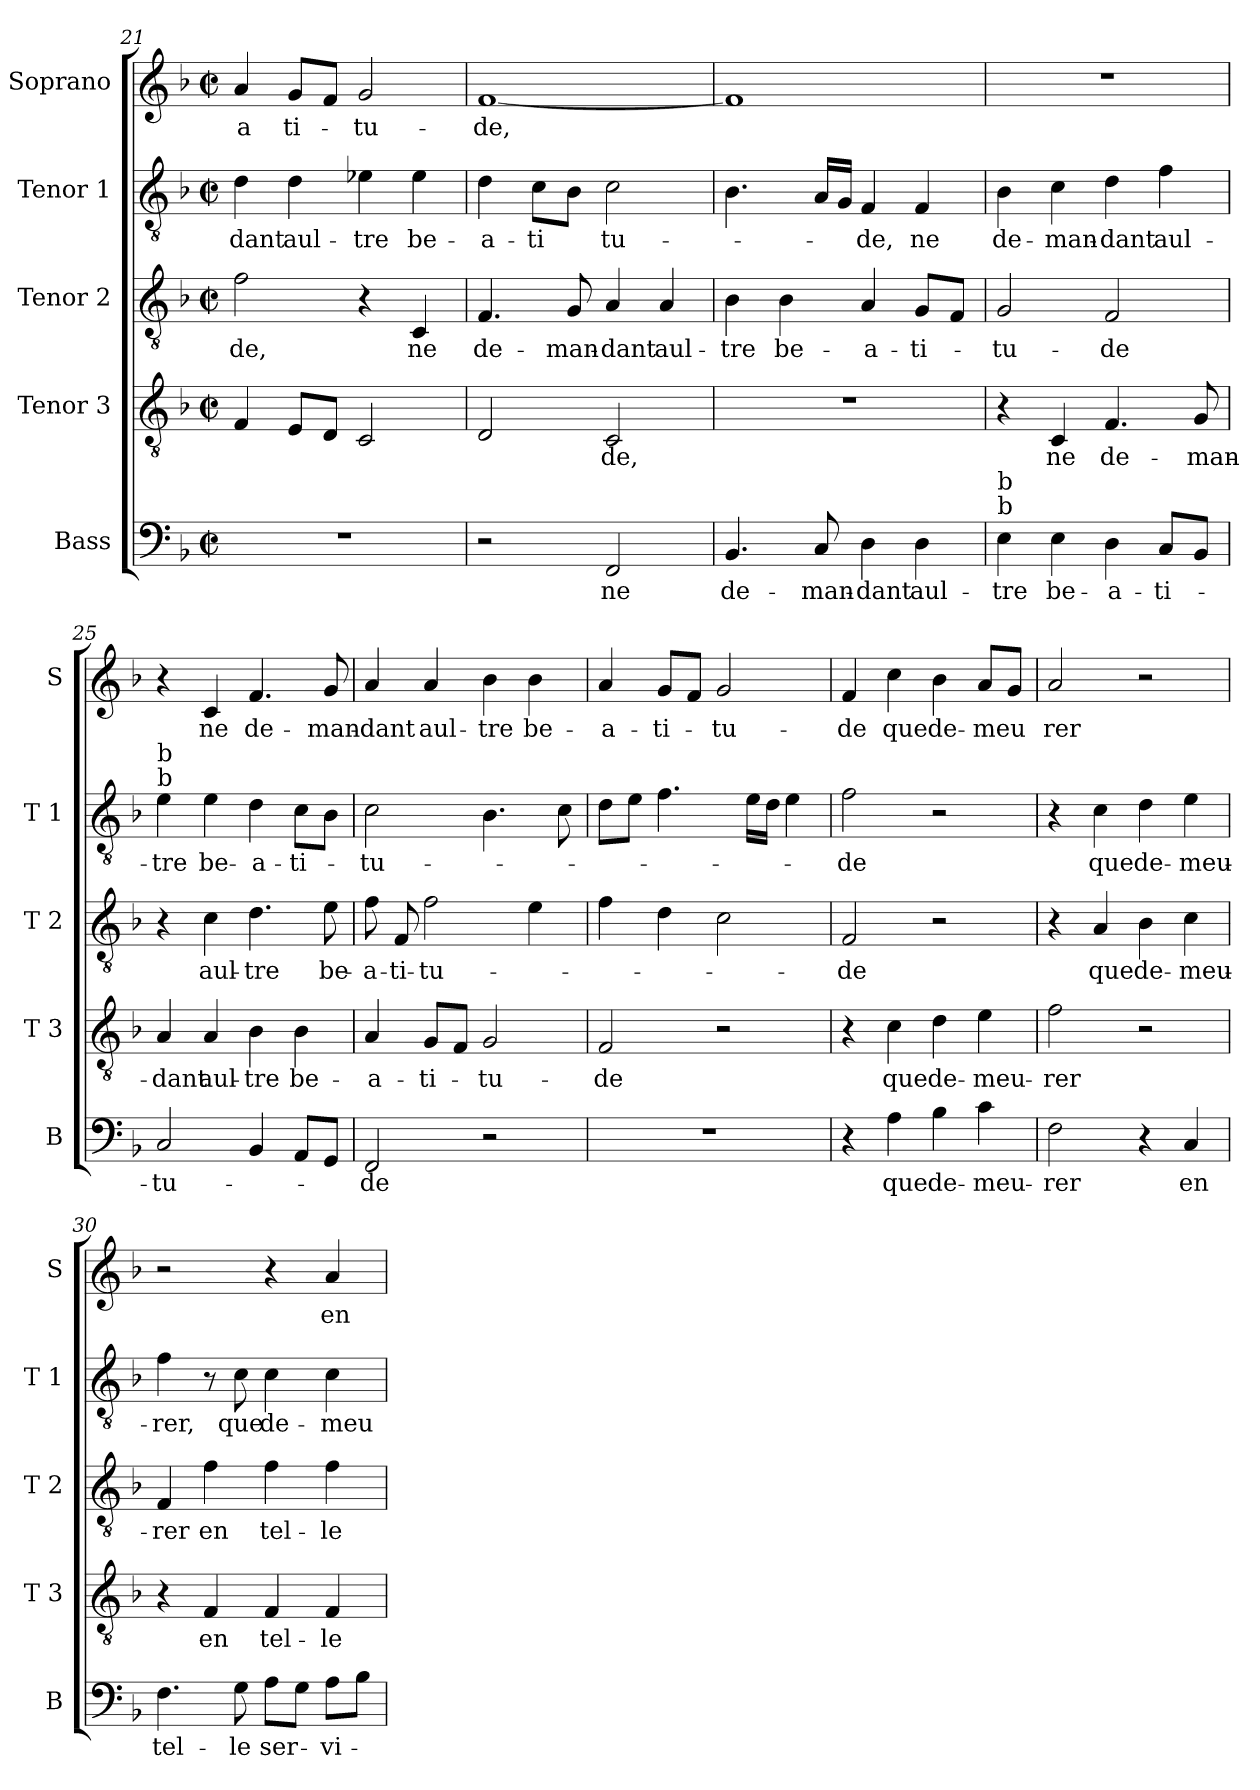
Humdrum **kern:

**kern	**text	**kern	**text	**kern	**text	**kern	**text	**kern	**text
*part5	*part5	*part4	*part4	*part3	*part3	*part2	*part2	*part1	*part1
*staff5	*staff5	*staff4	*staff4	*staff3	*staff3	*staff2	*staff2	*staff1	*staff1
*I"Bass	*	*I"Tenor 3	*	*I"Tenor 2	*	*I"Tenor 1	*	*I"Soprano	*
*I'B	*	*I'T 3	*	*I'T 2	*	*I'T 1	*	*I'S	*
*clefF4	*	*clefGv2	*	*clefGv2	*	*clefGv2	*	*clefG2	*
*k[b-]	*	*k[b-]	*	*k[b-]	*	*k[b-]	*	*k[b-]	*
*F:	*	*F:	*	*F:	*	*F:	*	*F:	*
*M2/2	*	*M2/2	*	*M2/2	*	*M2/2	*	*M2/2	*
*met(c|)	*	*met(c|)	*	*met(c|)	*	*met(c|)	*	*met(c|)	*
=21	=21	=21	=21	=21	=21	=21	=21	=21	=21
1r	.	4F/	.	2f\	-de,	4d\	-dant	4a/	-a
.	.	8E/L	.	.	.	4d\	aul-	8g/L	ti-
.	.	8D/J	.	.	.	.	.	8f/J	.
.	.	2C/	.	4r	.	4e-X\	-tre	2g/	-tu-
.	.	.	.	4C/	ne	4e-\	be-	.	.
=22	=22	=22	=22	=22	=22	=22	=22	=22	=22
2r	.	2D/	.	4.F/	de-	4d\	-a-	[1f	-de,
.	.	.	.	.	.	8c\L	-ti	.	.
.	.	.	.	8G/	-man-	8B-\J	.	.	.
2FF/	ne	2C/	-de,	4A/	-dant	2c\	tu-	.	.
.	.	.	.	4A/	aul-	.	.	.	.
=23	=23	=23	=23	=23	=23	=23	=23	=23	=23
4.BB-/	de-	1r	.	4B-\	-tre	4.B-\	.	1f]	.
.	.	.	.	4B-\	be-	.	.	.	.
8C/	-man-	.	.	.	.	16A/LL	.	.	.
.	.	.	.	.	.	16G/JJ	.	.	.
4D\	-dant	.	.	4A/	-a-	4F/	-de,	.	.
4D\	aul-	.	.	8G/L	-ti-	4F/	ne	.	.
.	.	.	.	8F/J	.	.	.	.	.
=24	=24	=24	=24	=24	=24	=24	=24	=24	=24
!LO:TX:a:t=b	!	!	!	!	!	!	!	!	!
!LO:TX:a:t=b	!	!	!	!	!	!	!	!	!
4E\	-tre	4r	.	2G/	-tu-	4B-\	de-	1r	.
4E\	be-	4C/	ne	.	.	4c\	-man-	.	.
4D\	-a-	4.F/	de-	2F/	-de	4d\	-dant	.	.
8C/L	-ti-	.	.	.	.	4f\	aul-	.	.
8BB-/J	.	8G/	-man-	.	.	.	.	.	.
!!LO:PB:g=z
=25	=25	=25	=25	=25	=25	=25	=25	=25	=25
!	!	!	!	!	!	!LO:TX:a:t=b	!	!	!
!	!	!	!	!	!	!LO:TX:a:t=b	!	!	!
2C/	-tu-	4A/	-dant	4r	.	4e\	-tre	4r	.
.	.	4A/	aul-	4c\	aul-	4e\	be-	4c/	ne
4BB-/	.	4B-\	-tre	4.d\	-tre	4d\	-a-	4.f/	de-
8AA/L	.	4B-\	be-	.	.	8c\L	-ti-	.	.
8GG/J	.	.	.	8e\	be-	8B-\J	.	8g/	-man-
=26	=26	=26	=26	=26	=26	=26	=26	=26	=26
2FF/	-de	4A/	-a-	8f\	-a-	2c\	-tu-	4a/	-dant
.	.	.	.	8F/	-ti-	.	.	.	.
.	.	8G/L	-ti-	2f\	-tu-	.	.	4a/	aul-
.	.	8F/J	.	.	.	.	.	.	.
2r	.	2G/	-tu-	.	.	4.B-\	.	4b-\	-tre
.	.	.	.	4e\	.	.	.	4b-\	be-
.	.	.	.	.	.	8c\	.	.	.
=27	=27	=27	=27	=27	=27	=27	=27	=27	=27
1r	.	2F/	-de	4f\	.	8d\L	.	4a/	-a-
.	.	.	.	.	.	8e\J	.	.	.
.	.	.	.	4d\	.	4.f\	.	8g/L	-ti-
.	.	.	.	.	.	.	.	8f/J	.
.	.	2r	.	2c\	.	.	.	2g/	-tu-
.	.	.	.	.	.	16e\LL	.	.	.
.	.	.	.	.	.	16d\JJ	.	.	.
.	.	.	.	.	.	4e\	.	.	.
=28	=28	=28	=28	=28	=28	=28	=28	=28	=28
4r	.	4r	.	2F/	-de	2f\	-de	4f/	-de
4A\	que	4c\	que	.	.	.	.	4cc\	que
4B-\	de-	4d\	de-	2r	.	2r	.	4b-\	de-
4c\	-meu-	4e\	-meu-	.	.	.	.	8a/L	-meu
.	.	.	.	.	.	.	.	8g/J	.
=29	=29	=29	=29	=29	=29	=29	=29	=29	=29
2F\	-rer	2f\	-rer	4r	.	4r	.	2a/	rer
.	.	.	.	4A/	que	4c\	que	.	.
4r	.	2r	.	4B-\	de-	4d\	de-	2r	.
4C/	en	.	.	4c\	-meu-	4e\	-meu-	.	.
=30	=30	=30	=30	=30	=30	=30	=30	=30	=30
4.F\	tel-	4r	.	4F/	-rer	4f\	-rer,	2r	.
.	.	4F/	en	4f\	en	8r	.	.	.
8G\	-le	.	.	.	.	8c\	que	.	.
8A\L	ser-	4F/	tel-	4f\	tel-	4c\	de-	4r	.
8G\J	.	.	.	.	.	.	.	.	.
8A\L	-vi-	4F/	-le	4f\	-le	4c\	-meu-	4a/	en
8B-\J	.	.	.	.	.	.	.	.	.
=	=	=	=	=	=	=	=	=	=
*-	*-	*-	*-	*-	*-	*-	*-	*-	*-
